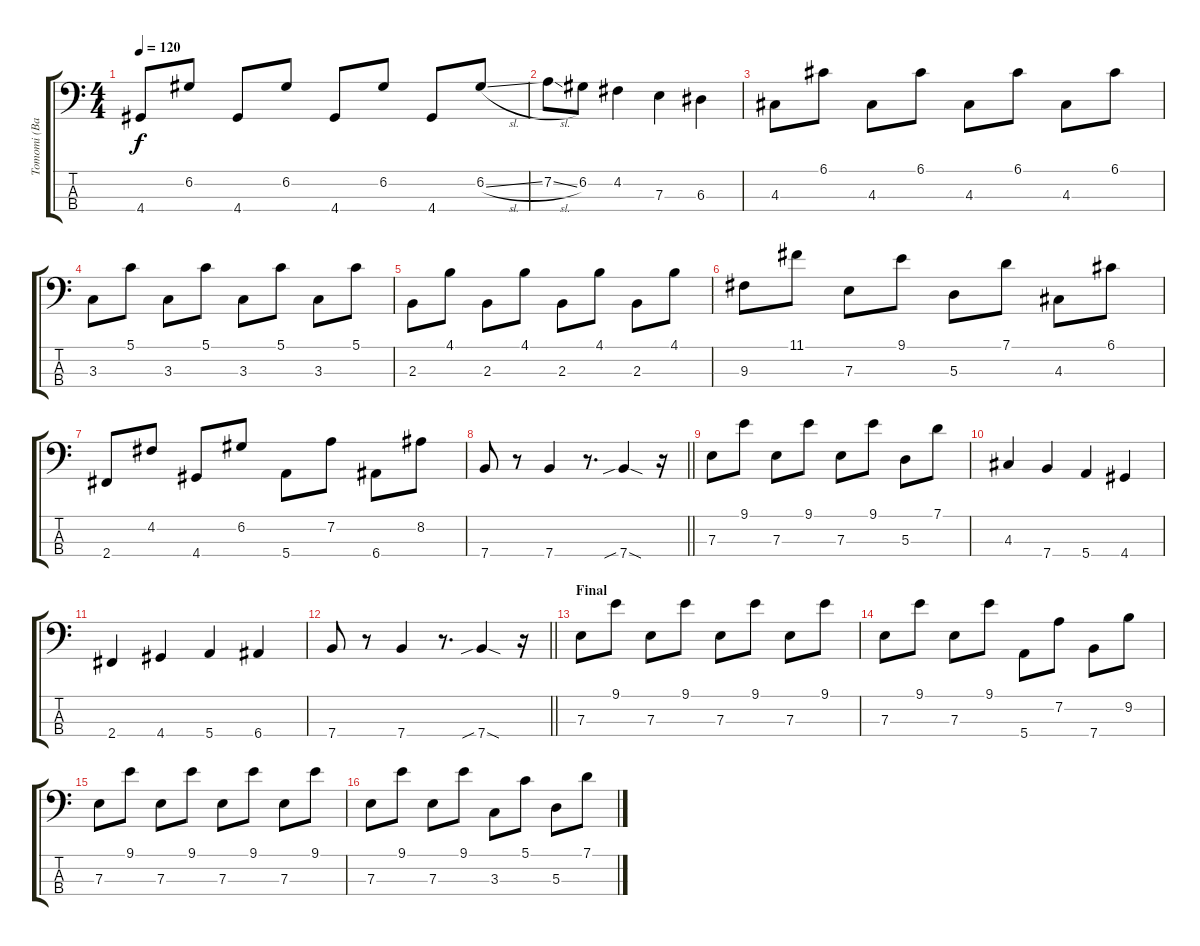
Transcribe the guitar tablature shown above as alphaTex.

\track ("Tomomi (Bass)" "Tomomi (Ba") {instrument electricbassfinger}
\staff {score tabs}
\tuning (G2 D2 A1 E1) {hide}
\ts (4 4)
\tempo 120
\clef f4
\ks c
4.4.8{dy f} 6.2.8 4.4.8 6.2.8 4.4.8 6.2.8 4.4.8 6.2{sl}.8 |
7.2{sl}.8 6.2.8 4.2.4 7.3.4 6.3.4 |
4.3.8 6.1.8 4.3.8 6.1.8 4.3.8 6.1.8 4.3.8 6.1.8 |
3.3.8 5.1.8 3.3.8 5.1.8 3.3.8 5.1.8 3.3.8 5.1.8 |
2.3.8 4.1.8 2.3.8 4.1.8 2.3.8 4.1.8 2.3.8 4.1.8 |
9.3.8 11.1.8 7.3.8 9.1.8 5.3.8 7.1.8 4.3.8 6.1.8 |
2.4.8 4.2.8 4.4.8 6.2.8 5.4.8 7.2.8 6.4.8 8.2.8 |
\barLineRight lightlight
7.4.8 r.8 7.4.4 r.8{d} 7.4{sib sod}.4 r.16 |
7.3.8 9.1.8 7.3.8 9.1.8 7.3.8 9.1.8 5.3.8 7.1.8 |
4.3.4 7.4.4 5.4.4 4.4.4 |
2.4.4 4.4.4 5.4.4 6.4.4 |
\barLineRight lightlight
7.4.8 r.8 7.4.4 r.8{d} 7.4{sib sod}.4 r.16 |
\section ("" "Final")
7.3.8 9.1.8 7.3.8 9.1.8 7.3.8 9.1.8 7.3.8 9.1.8 |
7.3.8 9.1.8 7.3.8 9.1.8 5.4.8 7.2.8 7.4.8 9.2.8 |
7.3.8 9.1.8 7.3.8 9.1.8 7.3.8 9.1.8 7.3.8 9.1.8 |
7.3.8 9.1.8 7.3.8 9.1.8 3.3.8 5.1.8 5.3.8 7.1.8
